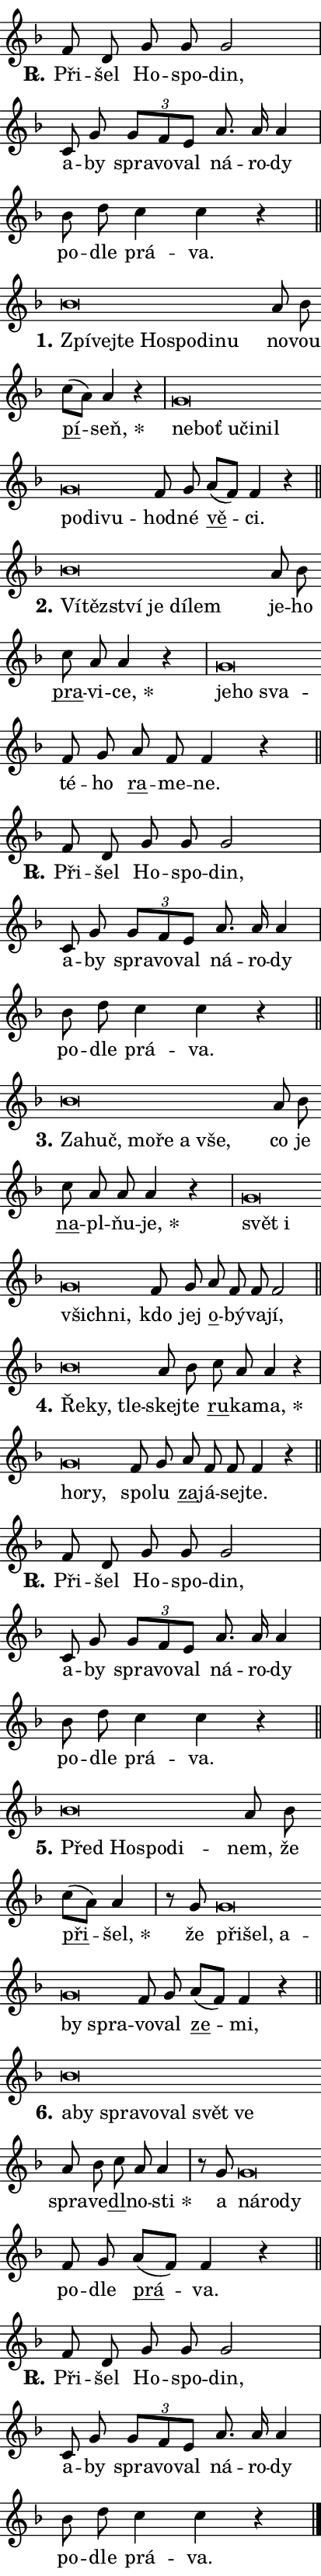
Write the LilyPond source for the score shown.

\version "2.24.0"
\header { tagline = "" }
\paper {
  indent = 0\cm
  top-margin = 0\cm
  right-margin = 0\cm
  bottom-margin = 0\cm
  left-margin = 0\cm
  paper-width = 7\cm
  page-breaking = #ly:one-page-breaking
  system-system-spacing.basic-distance = #11
  score-system-spacing.basic-distance = #11
  ragged-last = ##f
}


%% Author: Thomas Morley
%% https://lists.gnu.org/archive/html/lilypond-user/2020-05/msg00002.html
#(define (line-position grob)
"Returns position of @var[grob} in current system:
   @code{'start}, if at first time-step
   @code{'end}, if at last time-step
   @code{'middle} otherwise
"
  (let* ((col (ly:item-get-column grob))
         (ln (ly:grob-object col 'left-neighbor))
         (rn (ly:grob-object col 'right-neighbor))
         (col-to-check-left (if (ly:grob? ln) ln col))
         (col-to-check-right (if (ly:grob? rn) rn col))
         (break-dir-left
           (and
             (ly:grob-property col-to-check-left 'non-musical #f)
             (ly:item-break-dir col-to-check-left)))
         (break-dir-right
           (and
             (ly:grob-property col-to-check-right 'non-musical #f)
             (ly:item-break-dir col-to-check-right))))
        (cond ((eqv? 1 break-dir-left) 'start)
              ((eqv? -1 break-dir-right) 'end)
              (else 'middle))))

#(define (tranparent-at-line-position vctor)
  (lambda (grob)
  "Relying on @code{line-position} select the relevant enry from @var{vctor}.
Used to determine transparency,"
    (case (line-position grob)
      ((end) (not (vector-ref vctor 0)))
      ((middle) (not (vector-ref vctor 1)))
      ((start) (not (vector-ref vctor 2))))))

noteHeadBreakVisibility =
#(define-music-function (break-visibility)(vector?)
"Makes @code{NoteHead}s transparent relying on @var{break-visibility}"
#{
  \override NoteHead.transparent =
    #(tranparent-at-line-position break-visibility)
#})

#(define delete-ledgers-for-transparent-note-heads
  (lambda (grob)
    "Reads whether a @code{NoteHead} is transparent.
If so this @code{NoteHead} is removed from @code{'note-heads} from
@var{grob}, which is supposed to be @code{LedgerLineSpanner}.
As a result ledgers are not printed for this @code{NoteHead}"
    (let* ((nhds-array (ly:grob-object grob 'note-heads))
           (nhds-list
             (if (ly:grob-array? nhds-array)
                 (ly:grob-array->list nhds-array)
                 '()))
           ;; Relies on the transparent-property being done before
           ;; Staff.LedgerLineSpanner.after-line-breaking is executed.
           ;; This is fragile ...
           (to-keep
             (remove
               (lambda (nhd)
                 (ly:grob-property nhd 'transparent #f))
               nhds-list)))
      ;; TODO find a better method to iterate over grob-arrays, similiar
      ;; to filter/remove etc for lists
      ;; For now rebuilt from scratch
      (set! (ly:grob-object grob 'note-heads)  '())
      (for-each
        (lambda (nhd)
          (ly:pointer-group-interface::add-grob grob 'note-heads nhd))
        to-keep))))

hideNotes = {
  \noteHeadBreakVisibility #begin-of-line-visible
}
unHideNotes = {
  \noteHeadBreakVisibility #all-visible
}

% work-around for resetting accidentals
% https://lilypond.org/doc/v2.23/Documentation/notation/displaying-rhythms#unmetered-music
cadenzaMeasure = {
  \cadenzaOff
  \partial 1024 s1024
  \cadenzaOn
}

#(define-markup-command (accent layout props text) (markup?)
  "Underline accented syllable"
  (interpret-markup layout props
    #{\markup \override #'(offset . 4.3) \underline { #text }#}))

responsum = \markup \concat {
  "R" \hspace #-1.05 \path #0.1 #'((moveto 0 0.07) (lineto 0.9 0.8)) \hspace #0.05 "."
}

\layout {
    \context {
        \Staff
        \remove "Time_signature_engraver"
        \override LedgerLineSpanner.after-line-breaking = #delete-ledgers-for-transparent-note-heads
    }
    \context {
        \Voice {
            \override NoteHead.output-attributes = #'((class . "notehead"))
            \override Hairpin.height = #0.55
        }
    }
    \context {
        \Lyrics {
            \override StanzaNumber.output-attributes = #'((class . "stanzanumber"))
            \override LyricSpace.minimum-distance = #0.9
            \override LyricText.font-name = #"TeX Gyre Schola"
            \override LyricText.font-size = 1
            \override StanzaNumber.font-name = #"TeX Gyre Schola Bold"
            \override StanzaNumber.font-size = 1
        }
    }
}

% magnetic-lyrics.ily
%
%   written by
%     Jean Abou Samra <jean@abou-samra.fr>
%     Werner Lemberg <wl@gnu.org>
%
%   adapted by
%     Jiri Hon <jiri.hon@gmail.com>
%
% Version 2022-Apr-15

% https://www.mail-archive.com/lilypond-user@gnu.org/msg149350.html

#(define (Left_hyphen_pointer_engraver context)
   "Collect syllable-hyphen-syllable occurrences in lyrics and store
them in properties.  This engraver only looks to the left.  For
example, if the lyrics input is @code{foo -- bar}, it does the
following.

@itemize @bullet
@item
Set the @code{text} property of the @code{LyricHyphen} grob between
@q{foo} and @q{bar} to @code{foo}.

@item
Set the @code{left-hyphen} property of the @code{LyricText} grob with
text @q{foo} to the @code{LyricHyphen} grob between @q{foo} and
@q{bar}.
@end itemize

Use this auxiliary engraver in combination with the
@code{lyric-@/text::@/apply-@/magnetic-@/offset!} hook."
   (let ((hyphen #f)
         (text #f))
     (make-engraver
      (acknowledgers
       ((lyric-syllable-interface engraver grob source-engraver)
        (set! text grob)))
      (end-acknowledgers
       ((lyric-hyphen-interface engraver grob source-engraver)
        ;(when (not (grob::has-interface grob 'lyric-space-interface))
          (set! hyphen grob)));)
      ((stop-translation-timestep engraver)
       (when (and text hyphen)
         (ly:grob-set-object! text 'left-hyphen hyphen))
       (set! text #f)
       (set! hyphen #f)))))

#(define (lyric-text::apply-magnetic-offset! grob)
   "If the space between two syllables is less than the value in
property @code{LyricText@/.details@/.squash-threshold}, move the right
syllable to the left so that it gets concatenated with the left
syllable.

Use this function as a hook for
@code{LyricText@/.after-@/line-@/breaking} if the
@code{Left_@/hyphen_@/pointer_@/engraver} is active."
   (let ((hyphen (ly:grob-object grob 'left-hyphen #f)))
     (when hyphen
       (let ((left-text (ly:spanner-bound hyphen LEFT)))
         (when (grob::has-interface left-text 'lyric-syllable-interface)
           (let* ((common (ly:grob-common-refpoint grob left-text X))
                  (this-x-ext (ly:grob-extent grob common X))
                  (left-x-ext
                   (begin
                     ;; Trigger magnetism for left-text.
                     (ly:grob-property left-text 'after-line-breaking)
                     (ly:grob-extent left-text common X)))
                  ;; `delta` is the gap width between two syllables.
                  (delta (- (interval-start this-x-ext)
                            (interval-end left-x-ext)))
                  (details (ly:grob-property grob 'details))
                  (threshold (assoc-get 'squash-threshold details 0.2)))
             (when (< delta threshold)
               (let* (;; We have to manipulate the input text so that
                      ;; ligatures crossing syllable boundaries are not
                      ;; disabled.  For languages based on the Latin
                      ;; script this is essentially a beautification.
                      ;; However, for non-Western scripts it can be a
                      ;; necessity.
                      (lt (ly:grob-property left-text 'text))
                      (rt (ly:grob-property grob 'text))
                      (is-space (grob::has-interface hyphen 'lyric-space-interface))
                      (space (if is-space " " ""))
                      (space-markup (grob-interpret-markup grob " "))
                      (space-size (interval-length (ly:stencil-extent space-markup X)))
                      (extra-delta (if is-space space-size 0))
                      ;; Append new syllable.
                      (ltrt-space (if (and (string? lt) (string? rt))
                                (string-append lt space rt)
                                (make-concat-markup (list lt space rt))))
                      ;; Right-align `ltrt` to the right side.
                      (ltrt-space-markup (grob-interpret-markup
                               grob
                               (make-translate-markup
                                (cons (interval-length this-x-ext) 0)
                                (make-right-align-markup ltrt-space)))))
                 (begin
                   ;; Don't print `left-text`.
                   (ly:grob-set-property! left-text 'stencil #f)
                   ;; Set text and stencil (which holds all collected
                   ;; syllables so far) and shift it to the left.
                   (ly:grob-set-property! grob 'text ltrt-space)
                   (ly:grob-set-property! grob 'stencil ltrt-space-markup)
                   (ly:grob-translate-axis! grob (- (- delta extra-delta)) X))))))))))


#(define (lyric-hyphen::displace-bounds-first grob)
   ;; Make very sure this callback isn't triggered too early.
   (let ((left (ly:spanner-bound grob LEFT))
         (right (ly:spanner-bound grob RIGHT)))
     (ly:grob-property left 'after-line-breaking)
     (ly:grob-property right 'after-line-breaking)
     (ly:lyric-hyphen::print grob)))

squashThreshold = #0.4

\layout {
  \context {
    \Lyrics
    \consists #Left_hyphen_pointer_engraver
    \override LyricText.after-line-breaking =
      #lyric-text::apply-magnetic-offset!
    \override LyricHyphen.stencil = #lyric-hyphen::displace-bounds-first
    \override LyricText.details.squash-threshold = \squashThreshold
    \override LyricHyphen.minimum-distance = 0
    \override LyricHyphen.minimum-length = \squashThreshold
  }
}

squash = \override LyricText.details.squash-threshold = 9999
unSquash = \override LyricText.details.squash-threshold = \squashThreshold

left = \override LyricText.self-alignment-X = #LEFT
unLeft = \revert LyricText.self-alignment-X

starOffset = #(lambda (grob) 
                (let ((x_offset (ly:self-alignment-interface::aligned-on-x-parent grob)))
                  (if (= x_offset 0) 0 (+ x_offset 1.2))))

star = #(define-music-function (syllable)(string?)
"Append star separator at the end of a syllable"
#{
  \once \override LyricText.X-offset = #starOffset
  \lyricmode { \markup {
    #syllable
    \override #'((font-name . "TeX Gyre Schola Bold")) \hspace #0.2 \lower #0.65 \larger "*"
  } }
#})

starAccent = #(define-music-function (syllable)(string?)
"Append star separator at the end of a syllable and make accent"
#{
  \once \override LyricText.X-offset = #starOffset
  \lyricmode { \markup {
    \accent #syllable
    \override #'((font-name . "TeX Gyre Schola Bold")) \hspace #0.2 \lower #0.65 \larger "*"
  } }
#})

breath = #(define-music-function (syllable)(string?)
"Append breathing indicator at the end of a syllable"
#{
  \lyricmode { \markup { #syllable "+" } }
#})

optionalBreath = #(define-music-function (syllable)(string?)
"Append optional breathing indicator at the end of a syllable"
#{
  \lyricmode { \markup { #syllable "(+)" } }
#})


\score {
    <<
        \new Voice = "melody" { \cadenzaOn \key f \major \relative { f'8 d g g g2 \cadenzaMeasure \bar "|" c,8 g' \tuplet 3/2 { g[ f e] } a8. a16 a4 \cadenzaMeasure \bar "|" bes8 d c4 c r \cadenzaMeasure \bar "||" \break } }
        \new Lyrics \lyricsto "melody" { \lyricmode { \set stanza = \responsum
Při -- šel Ho -- spo -- din, a -- by spra -- vo -- val ná -- ro -- dy po -- dle prá -- va. } }
    >>
    \layout {}
}

\score {
    <<
        \new Voice = "melody" { \cadenzaOn \key f \major \relative { bes'\breve*1/16 \hideNotes \breve*1/16 \bar "" \breve*1/16 \bar "" \breve*1/16 \bar "" \breve*1/16 \bar "" \breve*1/16 \breve*1/16 \bar "" \unHideNotes a8 bes \bar "" c[( a)] a4 r \cadenzaMeasure \bar "|" g\breve*1/16 \hideNotes \breve*1/16 \bar "" \breve*1/16 \bar "" \breve*1/16 \bar "" \breve*1/16 \bar "" \breve*1/16 \bar "" \breve*1/16 \breve*1/16 \bar "" \unHideNotes f8 g \bar "" a[( f)] f4 r \cadenzaMeasure \bar "||" \break } }
        \new Lyrics \lyricsto "melody" { \lyricmode { \set stanza = "1."
\left Zpí -- \squash vej -- te Ho -- spo -- di -- nu \unLeft \unSquash no -- vou \markup \accent pí -- \star seň, \left ne -- \squash boť u -- či -- nil po -- di -- vu -- \unLeft \unSquash hod -- né \markup \accent vě -- ci. } }
    >>
    \layout {}
}

\score {
    <<
        \new Voice = "melody" { \cadenzaOn \key f \major \relative { bes'\breve*1/16 \hideNotes \breve*1/16 \bar "" \breve*1/16 \bar "" \breve*1/16 \bar "" \breve*1/16 \breve*1/16 \bar "" \unHideNotes a8 bes \bar "" c a a4 r \cadenzaMeasure \bar "|" g\breve*1/16 \hideNotes \breve*1/16 \breve*1/16 \bar "" \unHideNotes f8 g \bar "" a f f4 r \cadenzaMeasure \bar "||" \break } }
        \new Lyrics \lyricsto "melody" { \lyricmode { \set stanza = "2."
\left Ví -- \squash těz -- ství je dí -- lem \unLeft \unSquash je -- ho \markup \accent pra -- vi -- \star ce, \left je -- \squash ho sva -- \unLeft \unSquash té -- ho \markup \accent ra -- me -- ne. } }
    >>
    \layout {}
}

\score {
    <<
        \new Voice = "melody" { \cadenzaOn \key f \major \relative { f'8 d g g g2 \cadenzaMeasure \bar "|" c,8 g' \tuplet 3/2 { g[ f e] } a8. a16 a4 \cadenzaMeasure \bar "|" bes8 d c4 c r \cadenzaMeasure \bar "||" \break } }
        \new Lyrics \lyricsto "melody" { \lyricmode { \set stanza = \responsum
Při -- šel Ho -- spo -- din, a -- by spra -- vo -- val ná -- ro -- dy po -- dle prá -- va. } }
    >>
    \layout {}
}

\score {
    <<
        \new Voice = "melody" { \cadenzaOn \key f \major \relative { bes'\breve*1/16 \hideNotes \breve*1/16 \bar "" \breve*1/16 \bar "" \breve*1/16 \bar "" \breve*1/16 \breve*1/16 \bar "" \unHideNotes a8 bes \bar "" c a a a4 r \cadenzaMeasure \bar "|" g\breve*1/16 \hideNotes \breve*1/16 \bar "" \breve*1/16 \breve*1/16 \bar "" \unHideNotes f8 g \bar "" a f f f2 \cadenzaMeasure \bar "||" \break } }
        \new Lyrics \lyricsto "melody" { \lyricmode { \set stanza = "3."
\left Za -- \squash huč, mo -- ře a vše, \unLeft \unSquash co je \markup \accent na -- pl -- ňu -- \star je, \left svět \squash i všich -- ni, \unLeft \unSquash kdo jej \markup \accent o -- bý -- va -- jí, } }
    >>
    \layout {}
}

\score {
    <<
        \new Voice = "melody" { \cadenzaOn \key f \major \relative { bes'\breve*1/16 \hideNotes \breve*1/16 \breve*1/16 \bar "" \unHideNotes a8 bes \bar "" c a a4 r \cadenzaMeasure \bar "|" g\breve*1/16 \hideNotes \breve*1/16 \bar "" \unHideNotes f8 g \bar "" a f f f4 r \cadenzaMeasure \bar "||" \break } }
        \new Lyrics \lyricsto "melody" { \lyricmode { \set stanza = "4."
\left Ře -- \squash ky, tle -- \unLeft \unSquash skej -- te \markup \accent ru -- ka -- \star ma, \left ho -- \squash ry, \unLeft \unSquash spo -- lu \markup \accent za -- já -- sej -- te. } }
    >>
    \layout {}
}

\score {
    <<
        \new Voice = "melody" { \cadenzaOn \key f \major \relative { f'8 d g g g2 \cadenzaMeasure \bar "|" c,8 g' \tuplet 3/2 { g[ f e] } a8. a16 a4 \cadenzaMeasure \bar "|" bes8 d c4 c r \cadenzaMeasure \bar "||" \break } }
        \new Lyrics \lyricsto "melody" { \lyricmode { \set stanza = \responsum
Při -- šel Ho -- spo -- din, a -- by spra -- vo -- val ná -- ro -- dy po -- dle prá -- va. } }
    >>
    \layout {}
}

\score {
    <<
        \new Voice = "melody" { \cadenzaOn \key f \major \relative { bes'\breve*1/16 \hideNotes \breve*1/16 \bar "" \breve*1/16 \breve*1/16 \bar "" \unHideNotes a8 bes \bar "" c[( a)] a4 \cadenzaMeasure \bar "|" r8 g8 g\breve*1/16 \hideNotes \breve*1/16 \bar "" \breve*1/16 \bar "" \breve*1/16 \breve*1/16 \bar "" \unHideNotes f8 g \bar "" a[( f)] f4 r \cadenzaMeasure \bar "||" \break } }
        \new Lyrics \lyricsto "melody" { \lyricmode { \set stanza = "5."
\left Před \squash Ho -- spo -- di -- \unLeft \unSquash nem, že \markup \accent při -- \star šel, že \left při -- \squash šel, a -- by spra -- \unLeft \unSquash vo -- val \markup \accent ze -- mi, } }
    >>
    \layout {}
}

\score {
    <<
        \new Voice = "melody" { \cadenzaOn \key f \major \relative { bes'\breve*1/16 \hideNotes \breve*1/16 \bar "" \breve*1/16 \bar "" \breve*1/16 \bar "" \breve*1/16 \bar "" \breve*1/16 \breve*1/16 \bar "" \unHideNotes a8 bes \bar "" c a a4 \cadenzaMeasure \bar "|" r8 g8 g\breve*1/16 \hideNotes \breve*1/16 \breve*1/16 \bar "" \unHideNotes f8 g \bar "" a[( f)] f4 r \cadenzaMeasure \bar "||" \break } }
        \new Lyrics \lyricsto "melody" { \lyricmode { \set stanza = "6."
\left a -- \squash by spra -- vo -- val svět ve \unLeft \unSquash spra -- ve -- \markup \accent dl -- no -- \star sti a \left ná -- \squash ro -- dy \unLeft \unSquash po -- dle \markup \accent prá -- va. } }
    >>
    \layout {}
}

\score {
    <<
        \new Voice = "melody" { \cadenzaOn \key f \major \relative { f'8 d g g g2 \cadenzaMeasure \bar "|" c,8 g' \tuplet 3/2 { g[ f e] } a8. a16 a4 \cadenzaMeasure \bar "|" bes8 d c4 c r \cadenzaMeasure \bar "||" \break } \bar "|." }
        \new Lyrics \lyricsto "melody" { \lyricmode { \set stanza = \responsum
Při -- šel Ho -- spo -- din, a -- by spra -- vo -- val ná -- ro -- dy po -- dle prá -- va. } }
    >>
    \layout {}
}
